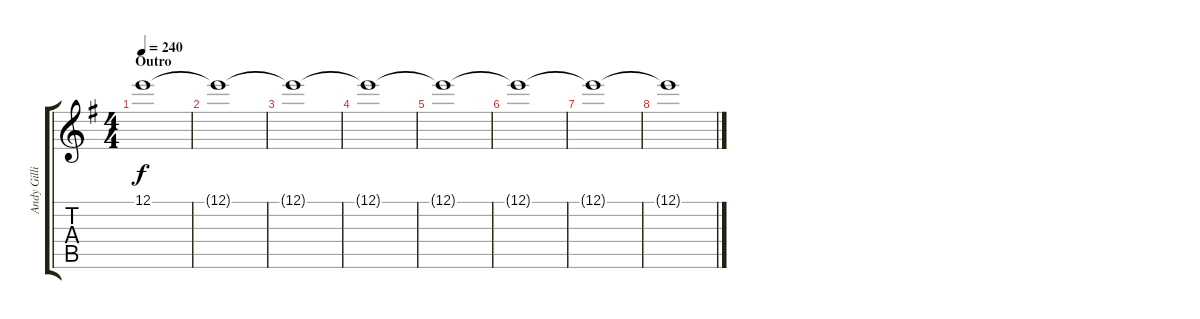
\track ("Andy Gillion (lead guitar)" "Andy Gilli") {instrument overdrivenguitar}
\staff {score tabs}
\tuning (E4 B3 G3 D3 A2 E2) {hide}
\ts (4 4)
\section ("" "Outro")
\tempo 240
\clef g2
\ks eminor
12.1.1{dy f} |
12.1{t}.1 |
12.1{t}.1 |
12.1{t}.1 |
12.1{t}.1 |
12.1{t}.1 |
12.1{t}.1 |
12.1{t}.1
